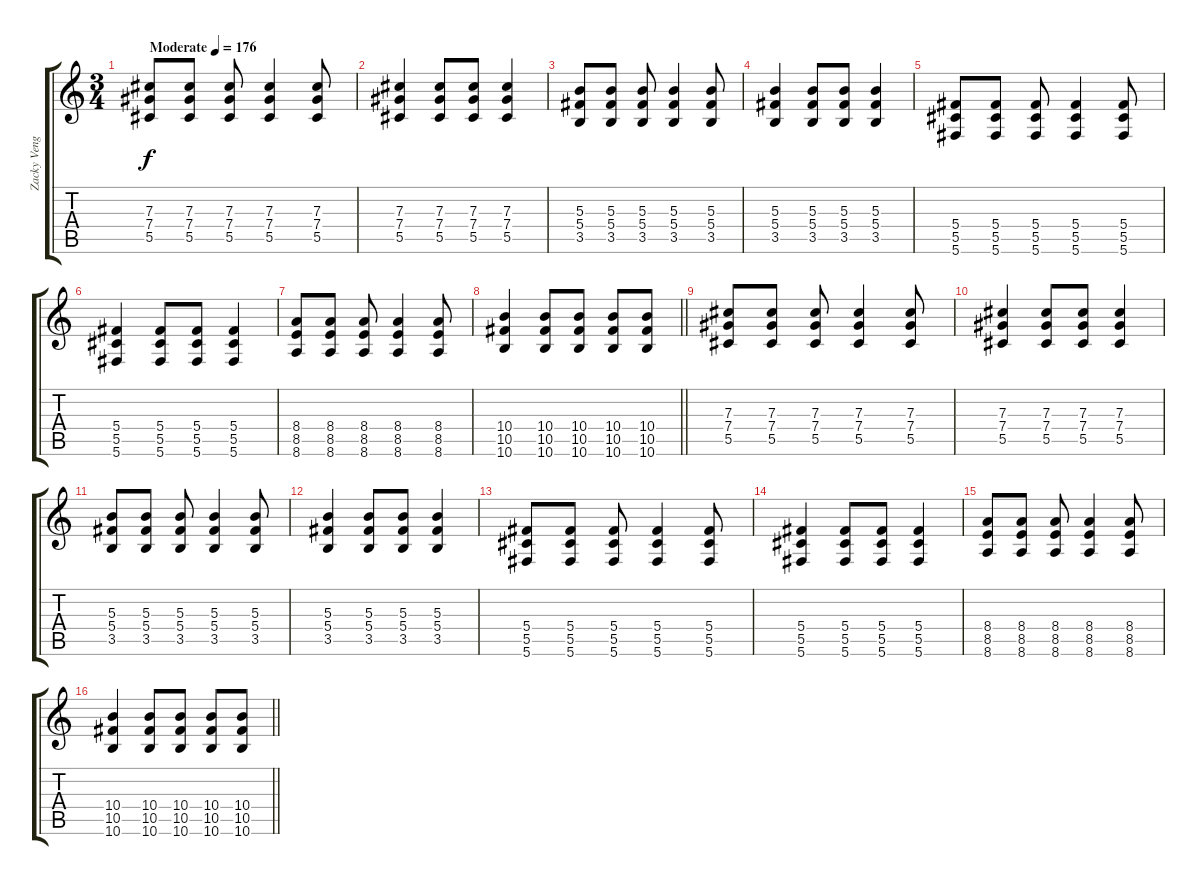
\track ("Zacky Vengeance" "Zacky Veng") {instrument distortionguitar}
\staff {score tabs}
\tuning (Eb4 Bb3 Gb3 Db3 Ab2 Db2) {hide}
\ts (3 4)
\tempo (176 "Moderate")
\clef g2
\ks c
(7.3 7.4 5.5).8{dy f instrument distortionguitar} (7.3 7.4 5.5).8 (7.3 7.4 5.5).8 (7.3 7.4 5.5).4 (7.3 7.4 5.5).8 |
(7.3 7.4 5.5).4 (7.3 7.4 5.5).8 (7.3 7.4 5.5).8 (7.3 7.4 5.5).4 |
(5.3 5.4 3.5).8 (5.3 5.4 3.5).8 (5.3 5.4 3.5).8 (5.3 5.4 3.5).4 (5.3 5.4 3.5).8 |
(5.3 5.4 3.5).4 (5.3 5.4 3.5).8 (5.3 5.4 3.5).8 (5.3 5.4 3.5).4 |
(5.4 5.5 5.6).8 (5.4 5.5 5.6).8 (5.4 5.5 5.6).8 (5.4 5.5 5.6).4 (5.4 5.5 5.6).8 |
(5.4 5.5 5.6).4 (5.4 5.5 5.6).8 (5.4 5.5 5.6).8 (5.4 5.5 5.6).4 |
(8.4 8.5 8.6).8 (8.4 8.5 8.6).8 (8.4 8.5 8.6).8 (8.4 8.5 8.6).4 (8.4 8.5 8.6).8 |
\barLineRight lightlight
(10.4 10.5 10.6).4 (10.4 10.5 10.6).8 (10.4 10.5 10.6).8 (10.4 10.5 10.6).8 (10.4 10.5 10.6).8 |
(7.3 7.4 5.5).8 (7.3 7.4 5.5).8 (7.3 7.4 5.5).8 (7.3 7.4 5.5).4 (7.3 7.4 5.5).8 |
(7.3 7.4 5.5).4 (7.3 7.4 5.5).8 (7.3 7.4 5.5).8 (7.3 7.4 5.5).4 |
(5.3 5.4 3.5).8 (5.3 5.4 3.5).8 (5.3 5.4 3.5).8 (5.3 5.4 3.5).4 (5.3 5.4 3.5).8 |
(5.3 5.4 3.5).4 (5.3 5.4 3.5).8 (5.3 5.4 3.5).8 (5.3 5.4 3.5).4 |
(5.4 5.5 5.6).8 (5.4 5.5 5.6).8 (5.4 5.5 5.6).8 (5.4 5.5 5.6).4 (5.4 5.5 5.6).8 |
(5.4 5.5 5.6).4 (5.4 5.5 5.6).8 (5.4 5.5 5.6).8 (5.4 5.5 5.6).4 |
(8.4 8.5 8.6).8 (8.4 8.5 8.6).8 (8.4 8.5 8.6).8 (8.4 8.5 8.6).4 (8.4 8.5 8.6).8 |
\barLineRight lightlight
(10.4 10.5 10.6).4 (10.4 10.5 10.6).8 (10.4 10.5 10.6).8 (10.4 10.5 10.6).8 (10.4 10.5 10.6).8
